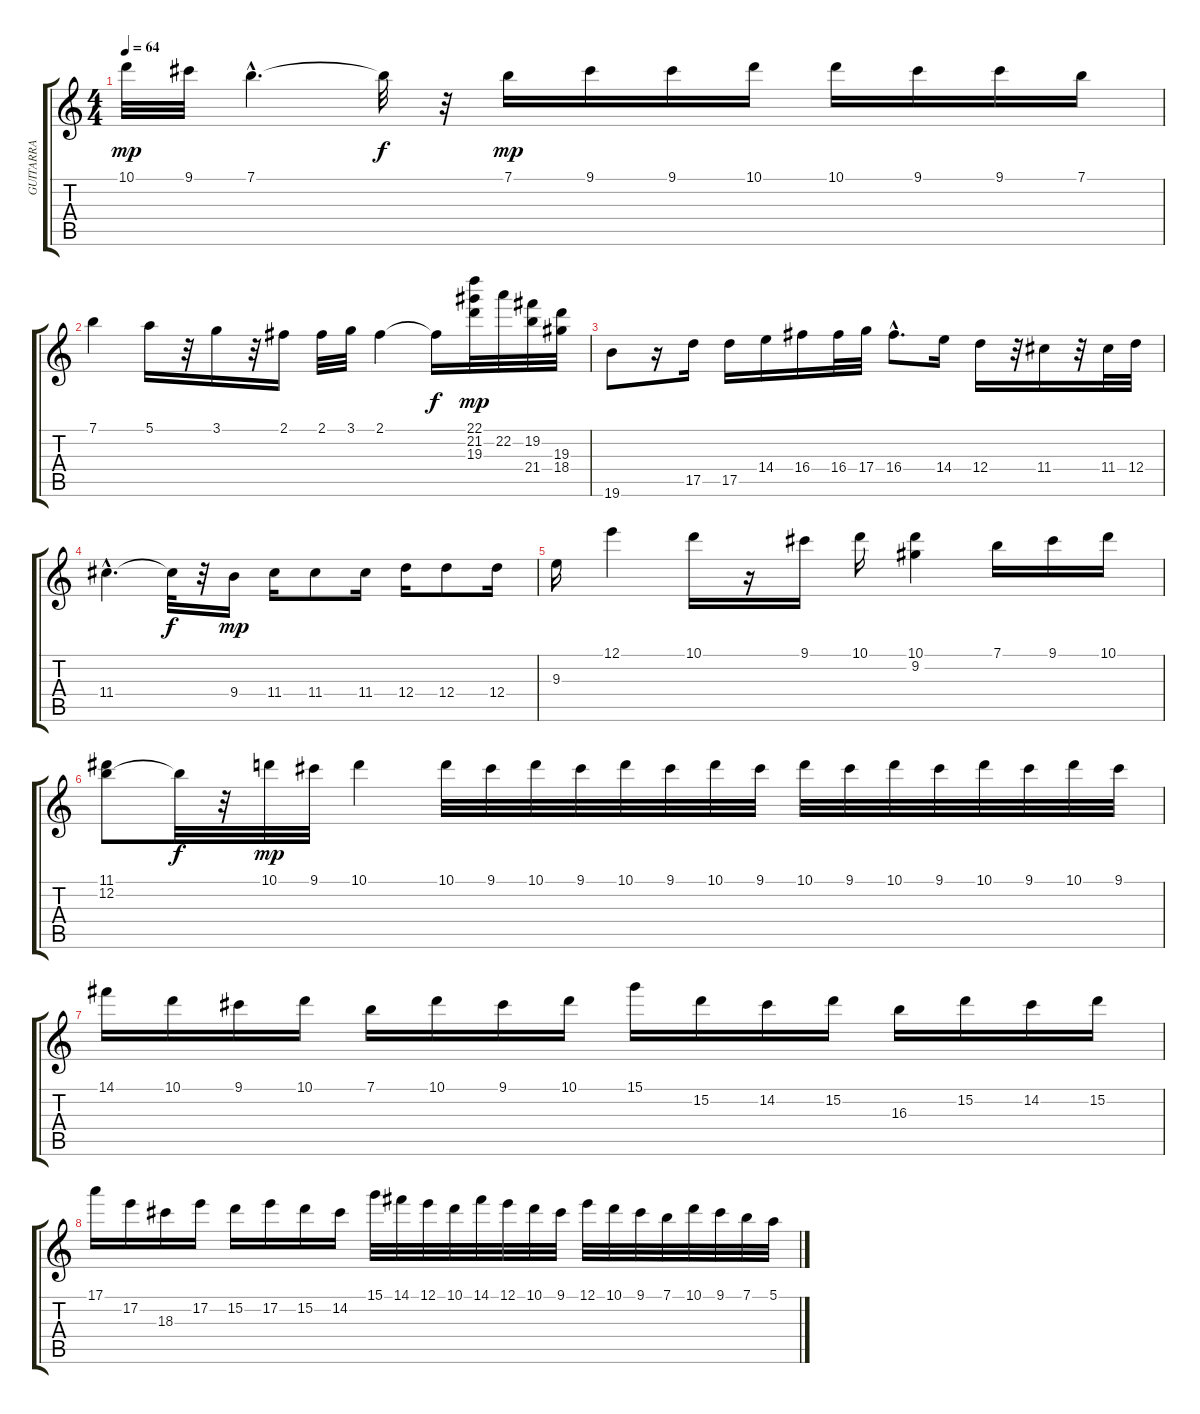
\track ("GUITARRA" "GUITARRA") {instrument overdrivenguitar}
\staff {score tabs}
\tuning (E4 B3 G3 D3 A2 E2) {hide}
\ts (4 4)
\tempo 64
\clef g2
\ks c
10.1.32{dy mp} 9.1.32 7.1{hac}.4{d} 7.1{t}.32{dy f} r.32 7.1.16{dy mp} 9.1.16 9.1.16 10.1.16 10.1.16 9.1.16 9.1.16 7.1.16 |
7.1.4 5.1.16 r.32 3.1.16 r.32 2.1.16 2.1.32 3.1.32 2.1.4 2.1{t}.16{dy f} (22.1 21.2 19.3).32{dy mp} 22.2.32 (19.2 21.4).32 (19.3 18.4).32 |
19.6.8 r.16 17.5.16 17.5.16 14.4.16 16.4.16 16.4.32 17.4.32 16.4{hac}.8{d} 14.4.16 12.4.16 r.32 11.4.16 r.32 11.4.32 12.4.32 |
11.4{hac}.4{d} 11.4{t}.32{dy f} r.32 9.4.16{dy mp} 11.4.16 11.4.8 11.4.16 12.4.16 12.4.8 12.4.16 |
9.3.16 12.1.4 10.1.16 r.16 9.1.16 10.1.16 (10.1 9.2).4 7.1.16 9.1.16 10.1.16 |
(11.1 12.2).8 12.2{t}.32{dy f} r.32 10.1.32{dy mp} 9.1.32 10.1.4 10.1.32 9.1.32 10.1.32 9.1.32 10.1.32 9.1.32 10.1.32 9.1.32 10.1.32 9.1.32 10.1.32 9.1.32 10.1.32 9.1.32 10.1.32 9.1.32 |
14.1.16 10.1.16 9.1.16 10.1.16 7.1.16 10.1.16 9.1.16 10.1.16 15.1.16 15.2.16 14.2.16 15.2.16 16.3.16 15.2.16 14.2.16 15.2.16 |
17.1.16 17.2.16 18.3.16 17.2.16 15.2.16 17.2.16 15.2.16 14.2.16 15.1.32 14.1.32 12.1.32 10.1.32 14.1.32 12.1.32 10.1.32 9.1.32 12.1.32 10.1.32 9.1.32 7.1.32 10.1.32 9.1.32 7.1.32 5.1.32
